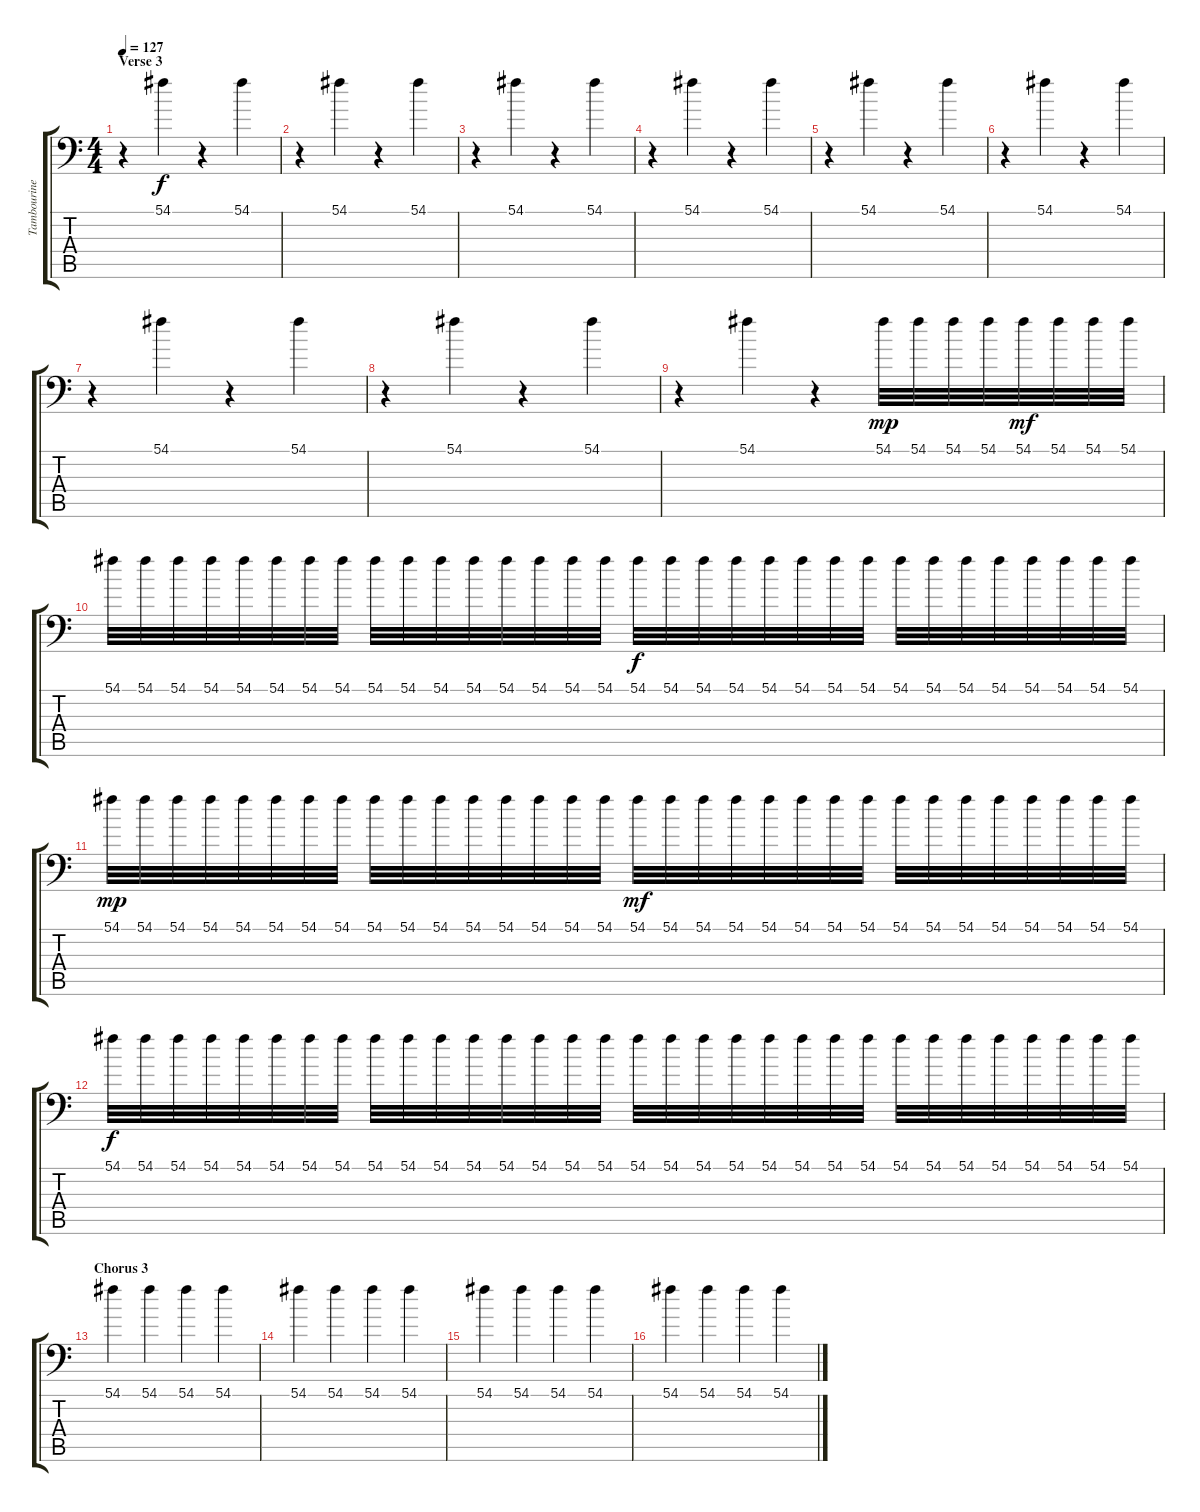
\track ("Tambourine" "Tambourine") {instrument acousticgrandpiano}
\staff {score tabs}
\tuning (C-1 C-1 C-1 C-1 C-1 C-1) {hide}
\ts (4 4)
\section ("" "Verse 3")
\tempo 127
\clef f4
\ks c
r.4{dy f} 54.1.4 r.4 54.1.4 |
r.4 54.1.4 r.4 54.1.4 |
r.4 54.1.4 r.4 54.1.4 |
r.4 54.1.4 r.4 54.1.4 |
r.4 54.1.4 r.4 54.1.4 |
r.4 54.1.4 r.4 54.1.4 |
r.4 54.1.4 r.4 54.1.4 |
r.4 54.1.4 r.4 54.1.4 |
r.4 54.1.4 r.4 54.1.32{dy mp} 54.1.32 54.1.32 54.1.32 54.1.32{dy mf} 54.1.32 54.1.32 54.1.32 |
54.1.32 54.1.32 54.1.32 54.1.32 54.1.32 54.1.32 54.1.32 54.1.32 54.1.32 54.1.32 54.1.32 54.1.32 54.1.32 54.1.32 54.1.32 54.1.32 54.1.32{dy f} 54.1.32 54.1.32 54.1.32 54.1.32 54.1.32 54.1.32 54.1.32 54.1.32 54.1.32 54.1.32 54.1.32 54.1.32 54.1.32 54.1.32 54.1.32 |
54.1.32{dy mp} 54.1.32 54.1.32 54.1.32 54.1.32 54.1.32 54.1.32 54.1.32 54.1.32 54.1.32 54.1.32 54.1.32 54.1.32 54.1.32 54.1.32 54.1.32 54.1.32{dy mf} 54.1.32 54.1.32 54.1.32 54.1.32 54.1.32 54.1.32 54.1.32 54.1.32 54.1.32 54.1.32 54.1.32 54.1.32 54.1.32 54.1.32 54.1.32 |
54.1.32{dy f} 54.1.32 54.1.32 54.1.32 54.1.32 54.1.32 54.1.32 54.1.32 54.1.32 54.1.32 54.1.32 54.1.32 54.1.32 54.1.32 54.1.32 54.1.32 54.1.32 54.1.32 54.1.32 54.1.32 54.1.32 54.1.32 54.1.32 54.1.32 54.1.32 54.1.32 54.1.32 54.1.32 54.1.32 54.1.32 54.1.32 54.1.32 |
\section ("" "Chorus 3")
54.1.4 54.1.4 54.1.4 54.1.4 |
54.1.4 54.1.4 54.1.4 54.1.4 |
54.1.4 54.1.4 54.1.4 54.1.4 |
54.1.4 54.1.4 54.1.4 54.1.4
